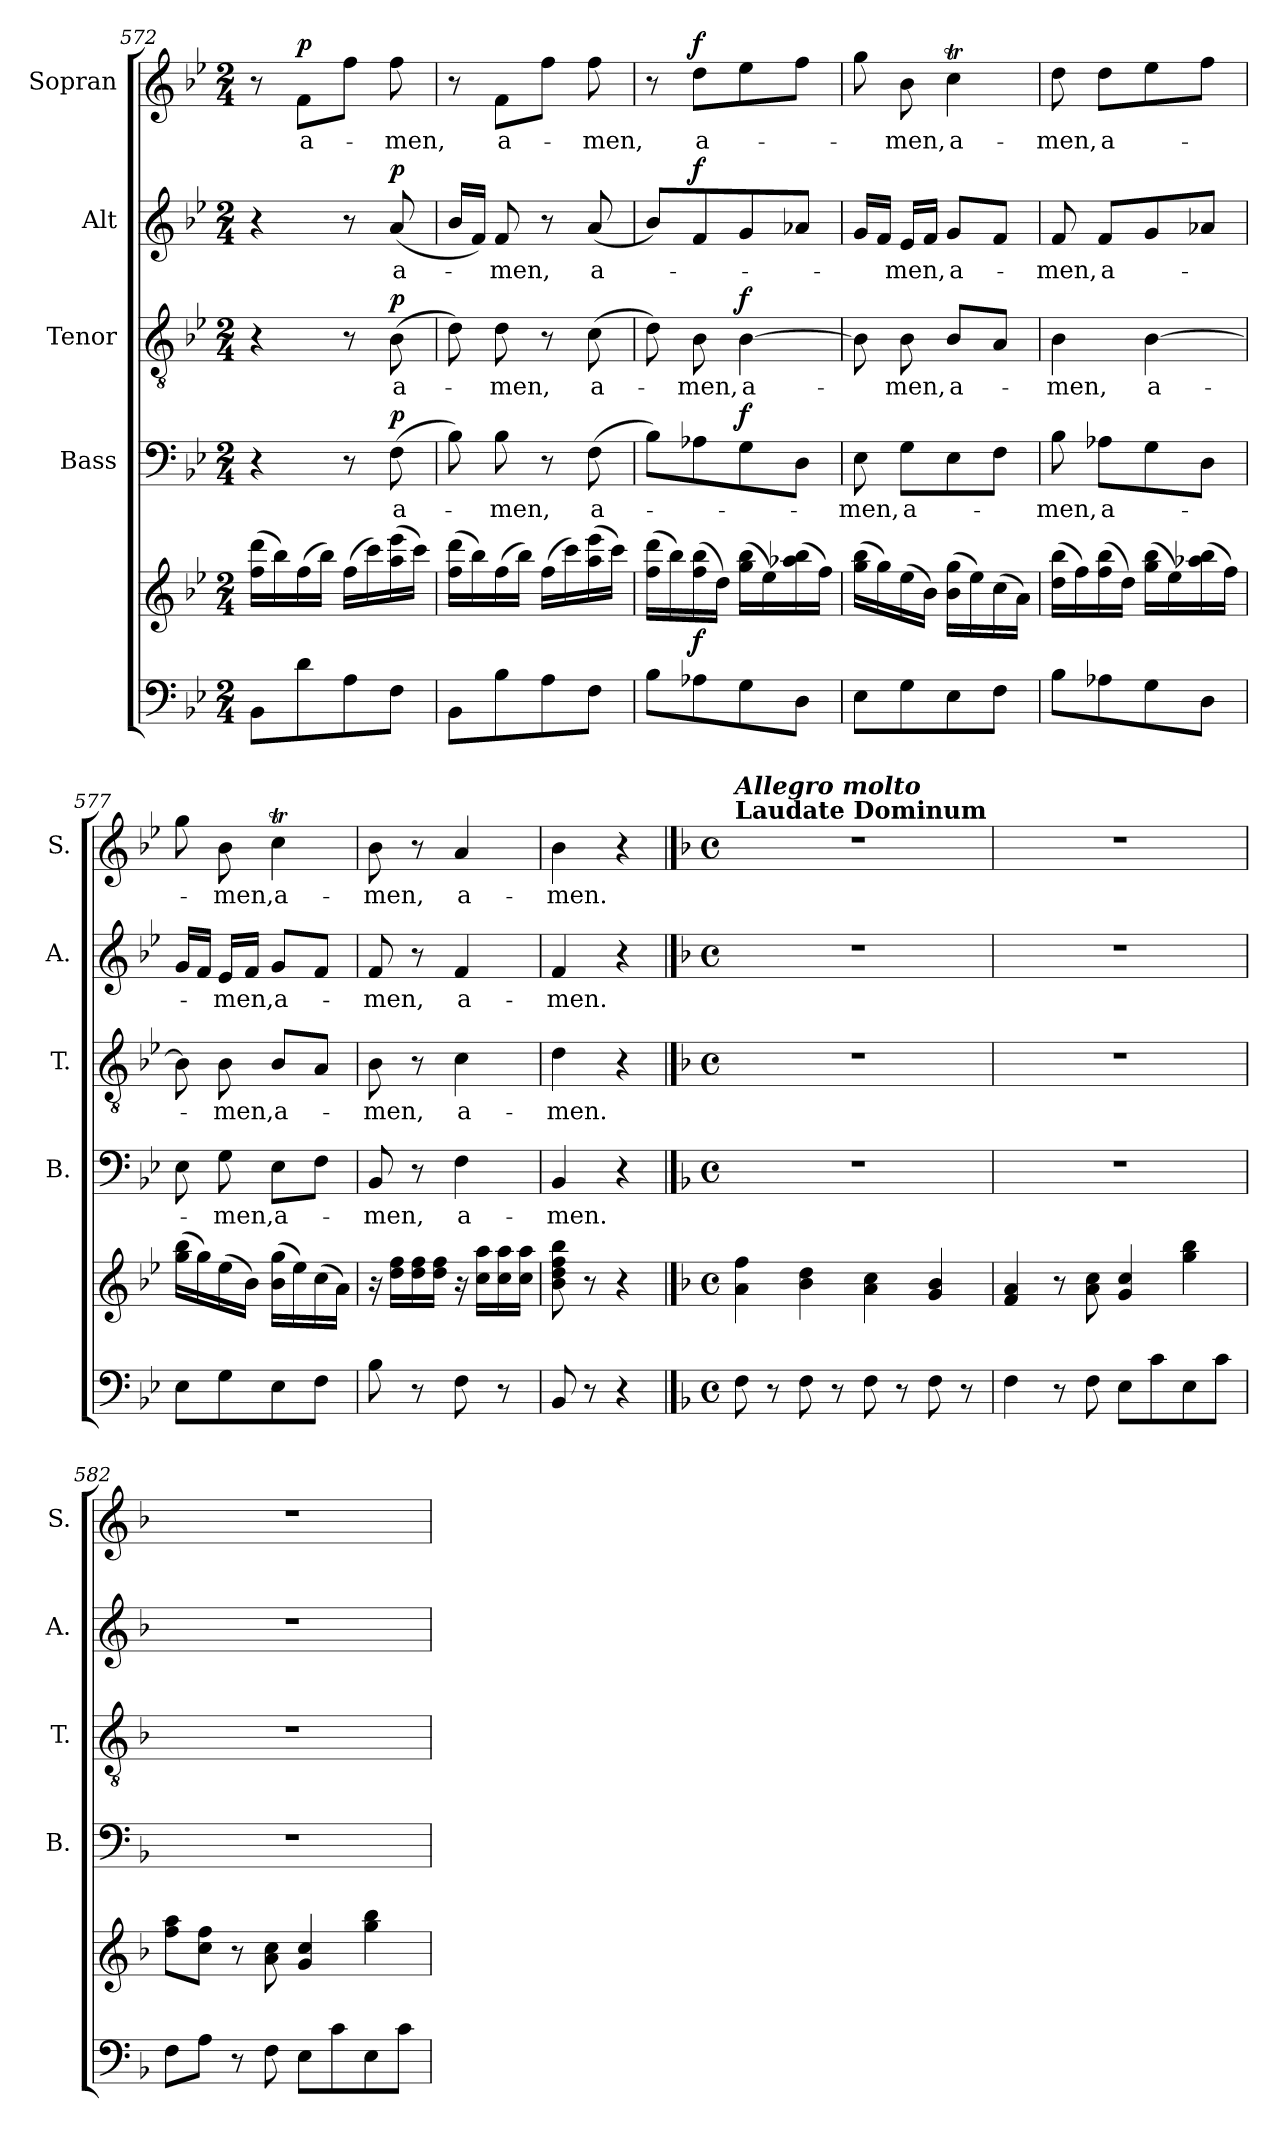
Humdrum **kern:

**kern	**kern	**dynam	**kern	**text	**dynam	**kern	**text	**dynam	**kern	**text	**dynam	**kern	**text	**dynam
*part5	*part5	*part5	*part4	*part4	*part4	*part3	*part3	*part3	*part2	*part2	*part2	*part1	*part1	*part1
*staff6	*staff5	*staff5/6	*staff4	*staff4	*staff4	*staff3	*staff3	*staff3	*staff2	*staff2	*staff2	*staff1	*staff1	*staff1
*	*	*	*I"Bass	*	*	*I"Tenor	*	*	*I"Alt	*	*	*I"Sopran	*	*
*	*	*	*I'B.	*	*	*I'T.	*	*	*I'A.	*	*	*I'S.	*	*
*clefF4	*clefG2	*	*clefF4	*	*	*clefGv2	*	*	*clefG2	*	*	*clefG2	*	*
*k[b-e-]	*k[b-e-]	*	*k[b-e-]	*	*	*k[b-e-]	*	*	*k[b-e-]	*	*	*k[b-e-]	*	*
*B-:	*B-:	*	*B-:	*	*	*B-:	*	*	*B-:	*	*	*B-:	*	*
*M2/4	*M2/4	*	*M2/4	*	*	*M2/4	*	*	*M2/4	*	*	*M2/4	*	*
=572	=572	=572	=572	=572	=572	=572	=572	=572	=572	=572	=572	=572	=572	=572
8BB-\L	(>16ff\ 16ddd\LL	.	4r	.	.	4r	.	.	4r	.	.	8r	.	.
.	16bb-\)	.	.	.	.	.	.	.	.	.	.	.	.	.
!	!	!	!	!	!	!	!	!	!	!	!	!	!LO:LY:b	!LO:DY:a
8d\	(>16ff\	.	.	.	.	.	.	.	.	.	.	8f\L	a-	p
.	16bb-\JJ)	.	.	.	.	.	.	.	.	.	.	.	.	.
8A\	(>16ff\LL	.	8r	.	.	8r	.	.	8r	.	.	8ff\J	.	.
.	16ccc\)	.	.	.	.	.	.	.	.	.	.	.	.	.
!	!	!	!	!LO:LY:b	!LO:DY:a	!	!LO:LY:b	!LO:DY:a	!	!LO:LY:b	!LO:DY:a	!	!LO:LY:b	!
8F\J	(>16aa\ 16eee-\	.	(>8F\	a-	p	(>8B-\	a-	p	(<8a/	a-	p	8ff\	-men,	.
.	16ccc\JJ)	.	.	.	.	.	.	.	.	.	.	.	.	.
!!LO:LB:g=z
=573	=573	=573	=573	=573	=573	=573	=573	=573	=573	=573	=573	=573	=573	=573
8BB-\L	(>16ff\ 16ddd\LL	.	8B-\)	.	.	8d\)	.	.	16b-/LL	.	.	8r	.	.
.	16bb-\)	.	.	.	.	.	.	.	16f/JJ)	.	.	.	.	.
!	!	!	!	!LO:LY:b	!	!	!LO:LY:b	!	!	!LO:LY:b	!	!	!LO:LY:b	!
8B-\	(>16ff\	.	8B-\	-men,	.	8d\	-men,	.	8f/	-men,	.	8f\L	a-	.
.	16bb-\JJ)	.	.	.	.	.	.	.	.	.	.	.	.	.
8A\	(>16ff\LL	.	8r	.	.	8r	.	.	8r	.	.	8ff\J	.	.
.	16ccc\)	.	.	.	.	.	.	.	.	.	.	.	.	.
!	!	!	!	!LO:LY:b	!	!	!LO:LY:b	!	!	!LO:LY:b	!	!	!LO:LY:b	!
8F\J	(>16aa\ 16eee-\	.	(>8F\	a-	.	(>8c\	a-	.	(<8a/	a-	.	8ff\	-men,	.
.	16ccc\JJ)	.	.	.	.	.	.	.	.	.	.	.	.	.
=574	=574	=574	=574	=574	=574	=574	=574	=574	=574	=574	=574	=574	=574	=574
8B-\L	(>16ff\ 16ddd\LL	.	8B-\L)	.	.	8d\)	.	.	8b-/L)	.	.	8r	.	.
.	16bb-\)	.	.	.	.	.	.	.	.	.	.	.	.	.
!	!	!LO:DY:a=2	!	!	!	!	!LO:LY:b	!	!	!	!LO:DY:a	!	!LO:LY:b	!LO:DY:a
8A-X\	(>16ff\ 16bb-\	f	8A-X\	.	.	8B-\	-men,	.	8f/	.	f	8dd\L	a-	f
.	16dd\JJ)	.	.	.	.	.	.	.	.	.	.	.	.	.
!	!	!	!	!	!LO:DY:a	!	!LO:LY:b	!LO:DY:a	!	!	!	!	!	!
8G\	(>16gg\ 16bb-\LL	.	8G\	.	f	[4B-\	a-	f	8g/	.	.	8ee-\	.	.
.	16ee-\)	.	.	.	.	.	.	.	.	.	.	.	.	.
8D\J	(>16aa-X\ 16bb-\	.	8D\J	.	.	.	.	.	8a-X/J	.	.	8ff\J	.	.
.	16ff\JJ)	.	.	.	.	.	.	.	.	.	.	.	.	.
=575	=575	=575	=575	=575	=575	=575	=575	=575	=575	=575	=575	=575	=575	=575
!	!	!	!	!LO:LY:b	!	!	!	!	!	!	!	!	!	!
8E-\L	(>16gg\ 16bb-\LL	.	8E-\	-men,	.	8B-\]	.	.	16g/LL	.	.	8gg\	.	.
.	16gg\)	.	.	.	.	.	.	.	16f/JJ	.	.	.	.	.
!	!	!	!	!LO:LY:b	!	!	!LO:LY:b	!	!	!LO:LY:b	!	!	!LO:LY:b	!
8G\	(>16ee-\	.	8G\L	a-	.	8B-\	-men,	.	16e-/LL	-men,	.	8b-\	-men,	.
.	16b-\JJ)	.	.	.	.	.	.	.	16f/JJ	.	.	.	.	.
!	!	!	!	!	!	!	!LO:LY:b	!	!	!LO:LY:b	!	!	!LO:LY:b	!
8E-\	(>16b-\ 16gg\LL	.	8E-\	.	.	8B-/L	a-	.	8g/L	a-	.	4ccT\	a-	.
.	16ee-\)	.	.	.	.	.	.	.	.	.	.	.	.	.
8F\J	(>16cc\	.	8F\J	.	.	8A/J	.	.	8f/J	.	.	.	.	.
.	16a\JJ)	.	.	.	.	.	.	.	.	.	.	.	.	.
=576	=576	=576	=576	=576	=576	=576	=576	=576	=576	=576	=576	=576	=576	=576
!	!	!	!	!LO:LY:b	!	!	!LO:LY:b	!	!	!LO:LY:b	!	!	!LO:LY:b	!
8B-\L	(>16dd\ 16bb-\LL	.	8B-\	-men,	.	4B-\	-men,	.	8f/	-men,	.	8dd\	-men,	.
.	16ff\)	.	.	.	.	.	.	.	.	.	.	.	.	.
!	!	!	!	!LO:LY:b	!	!	!	!	!	!LO:LY:b	!	!	!LO:LY:b	!
8A-X\	(>16ff\ 16bb-\	.	8A-X\L	a-	.	.	.	.	8f/L	a-	.	8dd\L	a-	.
.	16dd\JJ)	.	.	.	.	.	.	.	.	.	.	.	.	.
!	!	!	!	!	!	!	!LO:LY:b	!	!	!	!	!	!	!
8G\	(>16gg\ 16bb-\LL	.	8G\	.	.	[4B-\	a-	.	8g/	.	.	8ee-\	.	.
.	16ee-\)	.	.	.	.	.	.	.	.	.	.	.	.	.
8D\J	(>16aa-X\ 16bb-\	.	8D\J	.	.	.	.	.	8a-X/J	.	.	8ff\J	.	.
.	16ff\JJ)	.	.	.	.	.	.	.	.	.	.	.	.	.
=577	=577	=577	=577	=577	=577	=577	=577	=577	=577	=577	=577	=577	=577	=577
8E-\L	(>16gg\ 16bb-\LL	.	8E-\	.	.	8B-\]	.	.	16g/LL	.	.	8gg\	.	.
.	16gg\)	.	.	.	.	.	.	.	16f/JJ	.	.	.	.	.
!	!	!	!	!LO:LY:b	!	!	!LO:LY:b	!	!	!LO:LY:b	!	!	!LO:LY:b	!
8G\	(>16ee-\	.	8G\	-men,	.	8B-\	-men,	.	16e-/LL	-men,	.	8b-\	-men,	.
.	16b-\JJ)	.	.	.	.	.	.	.	16f/JJ	.	.	.	.	.
!	!	!	!	!LO:LY:b	!	!	!LO:LY:b	!	!	!LO:LY:b	!	!	!LO:LY:b	!
8E-\	(>16b-\ 16gg\LL	.	8E-\L	a-	.	8B-/L	a-	.	8g/L	a-	.	4ccT\	a-	.
.	16ee-\)	.	.	.	.	.	.	.	.	.	.	.	.	.
8F\J	(>16cc\	.	8F\J	.	.	8A/J	.	.	8f/J	.	.	.	.	.
.	16a\JJ)	.	.	.	.	.	.	.	.	.	.	.	.	.
=578	=578	=578	=578	=578	=578	=578	=578	=578	=578	=578	=578	=578	=578	=578
!	!	!	!	!LO:LY:b	!	!	!LO:LY:b	!	!	!LO:LY:b	!	!	!LO:LY:b	!
8B-\	16r	.	8BB-/	-men,	.	8B-\	-men,	.	8f/	-men,	.	8b-\	-men,	.
.	16dd\ 16ff\LL	.	.	.	.	.	.	.	.	.	.	.	.	.
8r	16dd\ 16ff\	.	8r	.	.	8r	.	.	8r	.	.	8r	.	.
.	16dd\ 16ff\JJ	.	.	.	.	.	.	.	.	.	.	.	.	.
!	!	!	!	!LO:LY:b	!	!	!LO:LY:b	!	!	!LO:LY:b	!	!	!LO:LY:b	!
8F\	16r	.	4F\	a-	.	4c\	a-	.	4f/	a-	.	4a/	a-	.
.	16cc\ 16aa\LL	.	.	.	.	.	.	.	.	.	.	.	.	.
8r	16cc\ 16aa\	.	.	.	.	.	.	.	.	.	.	.	.	.
.	16cc\ 16aa\JJ	.	.	.	.	.	.	.	.	.	.	.	.	.
=579	=579	=579	=579	=579	=579	=579	=579	=579	=579	=579	=579	=579	=579	=579
!	!	!	!	!LO:LY:b	!	!	!LO:LY:b	!	!	!LO:LY:b	!	!	!LO:LY:b	!
8BB-/	8b-\ 8dd\ 8ff\ 8bb-\	.	4BB-/	-men.	.	4d\	-men.	.	4f/	-men.	.	4b-\	-men.	.
8r	8r	.	.	.	.	.	.	.	.	.	.	.	.	.
4r	4r	.	4r	.	.	4r	.	.	4r	.	.	4r	.	.
!!LO:PB:g=z
==580	==580	==580	==580	==580	==580	==580	==580	==580	==580	==580	==580	==580	==580	==580
*k[b-]	*k[b-]	*	*k[b-]	*	*	*k[b-]	*	*	*k[b-]	*	*	*k[b-]	*	*
*F:	*F:	*	*F:	*	*	*F:	*	*	*F:	*	*	*F:	*	*
*M4/4	*M4/4	*	*M4/4	*	*	*M4/4	*	*	*M4/4	*	*	*M4/4	*	*
*met(c)	*met(c)	*	*met(c)	*	*	*met(c)	*	*	*met(c)	*	*	*met(c)	*	*
!	!	!	!	!	!	!	!	!	!	!	!	!LO:TX:a:B:t=Laudate Dominum	!	!
!	!	!	!	!	!	!	!	!	!	!	!	!LO:TX:a:Bi:t=Allegro molto	!	!
8F\	4a\ 4ff\	.	1r	.	.	1r	.	.	1r	.	.	1r	.	.
8r	.	.	.	.	.	.	.	.	.	.	.	.	.	.
8F\	4b-\ 4dd\	.	.	.	.	.	.	.	.	.	.	.	.	.
8r	.	.	.	.	.	.	.	.	.	.	.	.	.	.
8F\	4a\ 4cc\	.	.	.	.	.	.	.	.	.	.	.	.	.
8r	.	.	.	.	.	.	.	.	.	.	.	.	.	.
8F\	4g/ 4b-/	.	.	.	.	.	.	.	.	.	.	.	.	.
8r	.	.	.	.	.	.	.	.	.	.	.	.	.	.
=581	=581	=581	=581	=581	=581	=581	=581	=581	=581	=581	=581	=581	=581	=581
4F\	4f/ 4a/	.	1r	.	.	1r	.	.	1r	.	.	1r	.	.
8r	8r	.	.	.	.	.	.	.	.	.	.	.	.	.
8F\	8a\ 8cc\	.	.	.	.	.	.	.	.	.	.	.	.	.
8E\L	4g/ 4cc/	.	.	.	.	.	.	.	.	.	.	.	.	.
8c\	.	.	.	.	.	.	.	.	.	.	.	.	.	.
8E\	4gg\ 4bb-\	.	.	.	.	.	.	.	.	.	.	.	.	.
8c\J	.	.	.	.	.	.	.	.	.	.	.	.	.	.
=582	=582	=582	=582	=582	=582	=582	=582	=582	=582	=582	=582	=582	=582	=582
8F\L	8ff\ 8aa\L	.	1r	.	.	1r	.	.	1r	.	.	1r	.	.
8A\J	8cc\ 8ff\J	.	.	.	.	.	.	.	.	.	.	.	.	.
8r	8r	.	.	.	.	.	.	.	.	.	.	.	.	.
8F\	8a\ 8cc\	.	.	.	.	.	.	.	.	.	.	.	.	.
8E\L	4g/ 4cc/	.	.	.	.	.	.	.	.	.	.	.	.	.
8c\	.	.	.	.	.	.	.	.	.	.	.	.	.	.
8E\	4gg\ 4bb-\	.	.	.	.	.	.	.	.	.	.	.	.	.
8c\J	.	.	.	.	.	.	.	.	.	.	.	.	.	.
=	=	=	=	=	=	=	=	=	=	=	=	=	=	=
*-	*-	*-	*-	*-	*-	*-	*-	*-	*-	*-	*-	*-	*-	*-
